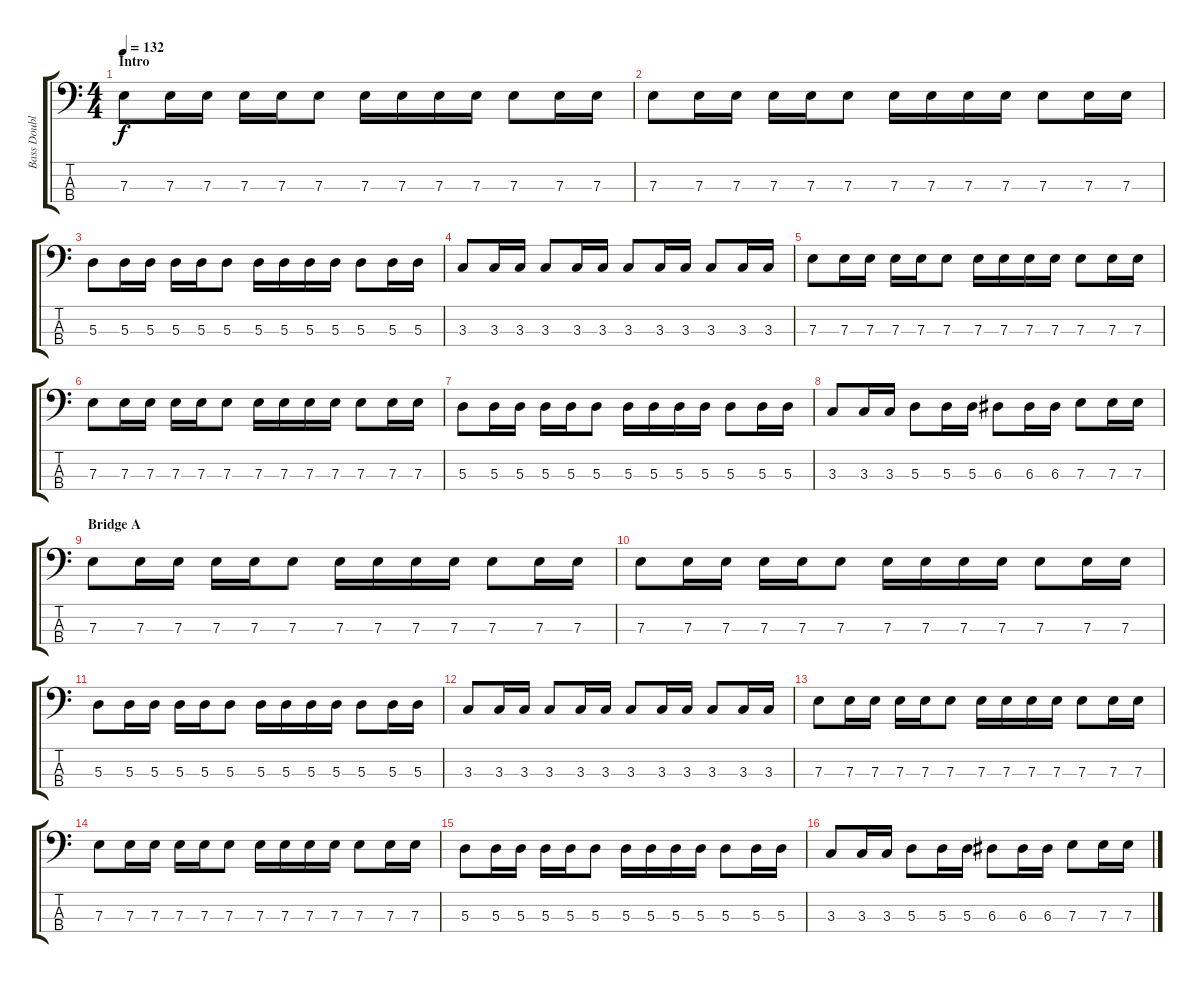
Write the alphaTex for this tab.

\track ("Bass Double" "Bass Doubl") {instrument electricbassfinger}
\staff {score tabs}
\tuning (G2 D2 A1 E1) {hide}
\ts (4 4)
\section ("" "Intro")
\tempo 132
\clef f4
\ks c
7.3.8{dy f instrument electricbassfinger} 7.3.16 7.3.16 7.3.16 7.3.16 7.3.8 7.3.16 7.3.16 7.3.16 7.3.16 7.3.8 7.3.16 7.3.16 |
7.3.8 7.3.16 7.3.16 7.3.16 7.3.16 7.3.8 7.3.16 7.3.16 7.3.16 7.3.16 7.3.8 7.3.16 7.3.16 |
5.3.8 5.3.16 5.3.16 5.3.16 5.3.16 5.3.8 5.3.16 5.3.16 5.3.16 5.3.16 5.3.8 5.3.16 5.3.16 |
3.3.8 3.3.16 3.3.16 3.3.8 3.3.16 3.3.16 3.3.8 3.3.16 3.3.16 3.3.8 3.3.16 3.3.16 |
7.3.8 7.3.16 7.3.16 7.3.16 7.3.16 7.3.8 7.3.16 7.3.16 7.3.16 7.3.16 7.3.8 7.3.16 7.3.16 |
7.3.8 7.3.16 7.3.16 7.3.16 7.3.16 7.3.8 7.3.16 7.3.16 7.3.16 7.3.16 7.3.8 7.3.16 7.3.16 |
5.3.8 5.3.16 5.3.16 5.3.16 5.3.16 5.3.8 5.3.16 5.3.16 5.3.16 5.3.16 5.3.8 5.3.16 5.3.16 |
3.3.8 3.3.16 3.3.16 5.3.8 5.3.16 5.3.16 6.3.8 6.3.16 6.3.16 7.3.8 7.3.16 7.3.16 |
\section ("" "Bridge A")
7.3.8 7.3.16 7.3.16 7.3.16 7.3.16 7.3.8 7.3.16 7.3.16 7.3.16 7.3.16 7.3.8 7.3.16 7.3.16 |
7.3.8 7.3.16 7.3.16 7.3.16 7.3.16 7.3.8 7.3.16 7.3.16 7.3.16 7.3.16 7.3.8 7.3.16 7.3.16 |
5.3.8 5.3.16 5.3.16 5.3.16 5.3.16 5.3.8 5.3.16 5.3.16 5.3.16 5.3.16 5.3.8 5.3.16 5.3.16 |
3.3.8 3.3.16 3.3.16 3.3.8 3.3.16 3.3.16 3.3.8 3.3.16 3.3.16 3.3.8 3.3.16 3.3.16 |
7.3.8 7.3.16 7.3.16 7.3.16 7.3.16 7.3.8 7.3.16 7.3.16 7.3.16 7.3.16 7.3.8 7.3.16 7.3.16 |
7.3.8 7.3.16 7.3.16 7.3.16 7.3.16 7.3.8 7.3.16 7.3.16 7.3.16 7.3.16 7.3.8 7.3.16 7.3.16 |
5.3.8 5.3.16 5.3.16 5.3.16 5.3.16 5.3.8 5.3.16 5.3.16 5.3.16 5.3.16 5.3.8 5.3.16 5.3.16 |
3.3.8 3.3.16 3.3.16 5.3.8 5.3.16 5.3.16 6.3.8 6.3.16 6.3.16 7.3.8 7.3.16 7.3.16
